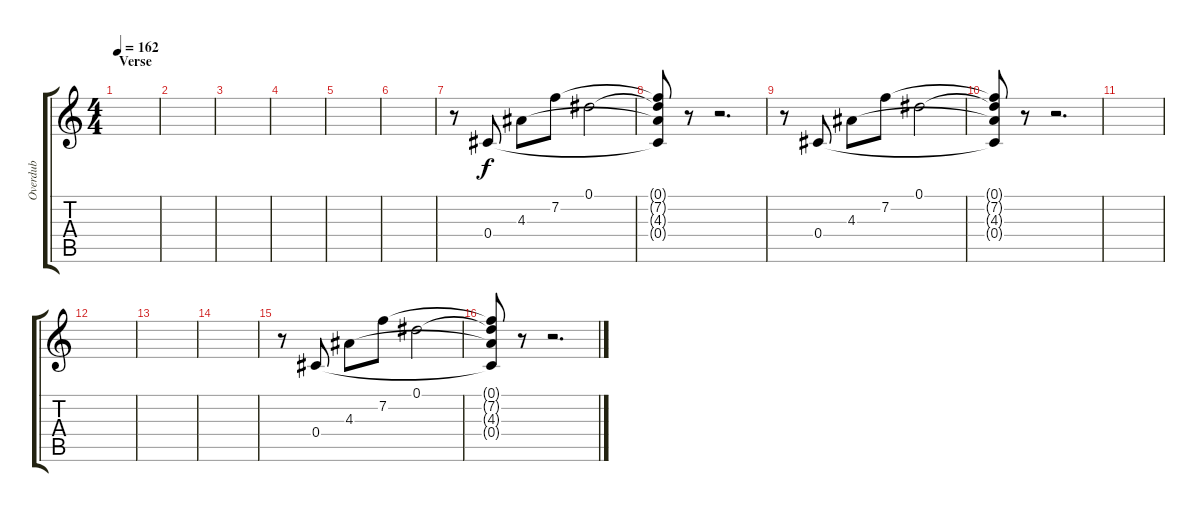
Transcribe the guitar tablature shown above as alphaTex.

\track ("Overdub" "Overdub") {instrument distortionguitar}
\staff {score tabs}
\tuning (Eb4 Bb3 Gb3 Db3 Ab2 Eb2) {hide}
\ts (4 4)
\section ("" "Verse")
\tempo 162
\clef g2
\ks c
|
|
|
|
|
|
r.8 0.4.8 4.3.8 7.2.8 0.1.2 |
(0.1{t} 7.2{t} 4.3{t} 0.4{t}).8 r.8 r.2{d} |
r.8 0.4.8 4.3.8 7.2.8 0.1.2 |
(0.1{t} 7.2{t} 4.3{t} 0.4{t}).8 r.8 r.2{d} |
|
|
|
|
r.8 0.4.8 4.3.8 7.2.8 0.1.2 |
(0.1{t} 7.2{t} 4.3{t} 0.4{t}).8 r.8 r.2{d}
